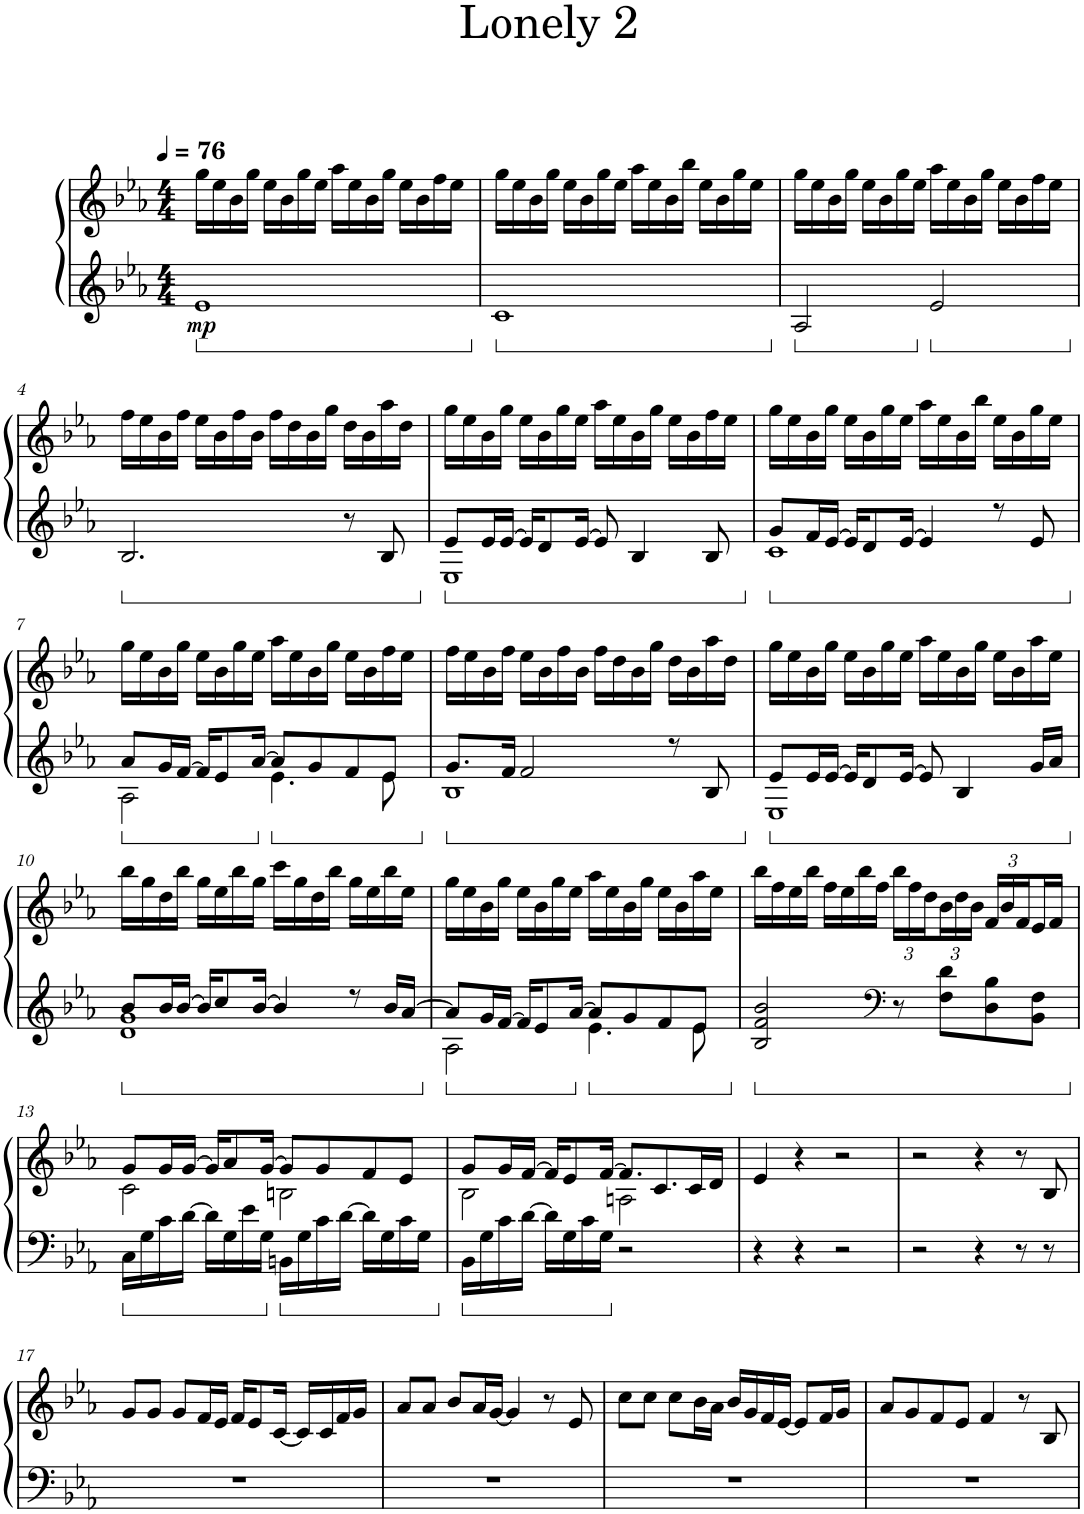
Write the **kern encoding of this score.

**kern	**kern	**dynam
*part1	*part1	*part1
*staff2	*staff1	*staff1/2
*I"Accompaniment	*	*
*I'Acc.	*	*
*clefG2	*clefG2	*
*k[b-e-a-]	*k[b-e-a-]	*
*M4/4	*M4/4	*
*MM76	*MM76	*
=1	=1	=1
!	!	!LO:DY:b=2
1e-	16gg\LL	mp
.	16ee-\	.
.	16b-\	.
.	16gg\JJ	.
.	16ee-\LL	.
.	16b-\	.
.	16gg\	.
.	16ee-\JJ	.
.	16aa-\LL	.
.	16ee-\	.
.	16b-\	.
.	16gg\JJ	.
.	16ee-\LL	.
.	16b-\	.
.	16ff\	.
.	16ee-\JJ	.
=2	=2	=2
1c	16gg\LL	.
.	16ee-\	.
.	16b-\	.
.	16gg\JJ	.
.	16ee-\LL	.
.	16b-\	.
.	16gg\	.
.	16ee-\JJ	.
.	16aa-\LL	.
.	16ee-\	.
.	16b-\	.
.	16bb-\JJ	.
.	16ee-\LL	.
.	16b-\	.
.	16gg\	.
.	16ee-\JJ	.
=3	=3	=3
2A-/	16gg\LL	.
.	16ee-\	.
.	16b-\	.
.	16gg\JJ	.
.	16ee-\LL	.
.	16b-\	.
.	16gg\	.
.	16ee-\JJ	.
2e-/	16aa-\LL	.
.	16ee-\	.
.	16b-\	.
.	16gg\JJ	.
.	16ee-\LL	.
.	16b-\	.
.	16ff\	.
.	16ee-\JJ	.
!!LO:LB:g=z
=4	=4	=4
2.B-/	16ff\LL	.
.	16ee-\	.
.	16b-\	.
.	16ff\JJ	.
.	16ee-\LL	.
.	16b-\	.
.	16ff\	.
.	16b-\JJ	.
.	16ff\LL	.
.	16dd\	.
.	16b-\	.
.	16gg\JJ	.
8r	16dd\LL	.
.	16b-\	.
8B-/	16aa-\	.
.	16dd\JJ	.
=5	=5	=5
*^	*	*
8e-/L	1E-	16gg\LL	.
.	.	16ee-\	.
16e-/L	.	16b-\	.
[16e-/JJ	.	16gg\JJ	.
16e-/KL]	.	16ee-\LL	.
8d/	.	16b-\	.
.	.	16gg\	.
[16e-/Jk	.	16ee-\JJ	.
8e-/]	.	16aa-\LL	.
.	.	16ee-\	.
4B-/	.	16b-\	.
.	.	16gg\JJ	.
.	.	16ee-\LL	.
.	.	16b-\	.
8B-/	.	16ff\	.
.	.	16ee-\JJ	.
=6	=6	=6	=6
8g/L	1c	16gg\LL	.
.	.	16ee-\	.
16f/L	.	16b-\	.
[16e-/JJ	.	16gg\JJ	.
16e-/KL]	.	16ee-\LL	.
8d/	.	16b-\	.
.	.	16gg\	.
[16e-/Jk	.	16ee-\JJ	.
4e-/]	.	16aa-\LL	.
.	.	16ee-\	.
.	.	16b-\	.
.	.	16bb-\JJ	.
8r	.	16ee-\LL	.
.	.	16b-\	.
8e-/	.	16gg\	.
.	.	16ee-\JJ	.
!!LO:LB:g=z
=7	=7	=7	=7
8a-/L	2A-\	16gg\LL	.
.	.	16ee-\	.
16g/L	.	16b-\	.
[16f/JJ	.	16gg\JJ	.
16f/KL]	.	16ee-\LL	.
8e-/	.	16b-\	.
.	.	16gg\	.
[16a-/Jk	.	16ee-\JJ	.
8a-/L]	4.e-\	16aa-\LL	.
.	.	16ee-\	.
8g/	.	16b-\	.
.	.	16gg\JJ	.
8f/	.	16ee-\LL	.
.	.	16b-\	.
8e-/J	8e-\	16ff\	.
.	.	16ee-\JJ	.
=8	=8	=8	=8
8.g/L	1B-	16ff\LL	.
.	.	16ee-\	.
.	.	16b-\	.
16f/Jk	.	16ff\JJ	.
2f/	.	16ee-\LL	.
.	.	16b-\	.
.	.	16ff\	.
.	.	16b-\JJ	.
.	.	16ff\LL	.
.	.	16dd\	.
.	.	16b-\	.
.	.	16gg\JJ	.
8r	.	16dd\LL	.
.	.	16b-\	.
8B-/	.	16aa-\	.
.	.	16dd\JJ	.
=9	=9	=9	=9
8e-/L	1E-	16gg\LL	.
.	.	16ee-\	.
16e-/L	.	16b-\	.
[16e-/JJ	.	16gg\JJ	.
16e-/KL]	.	16ee-\LL	.
8d/	.	16b-\	.
.	.	16gg\	.
[16e-/Jk	.	16ee-\JJ	.
8e-/]	.	16aa-\LL	.
.	.	16ee-\	.
4B-/	.	16b-\	.
.	.	16gg\JJ	.
.	.	16ee-\LL	.
.	.	16b-\	.
16g/LL	.	16aa-\	.
16a-/JJ	.	16ee-\JJ	.
!!LO:LB:g=z
=10	=10	=10	=10
8b-/L	1d 1g	16bb-\LL	.
.	.	16gg\	.
16b-/L	.	16dd\	.
[16b-/JJ	.	16bb-\JJ	.
16b-/KL]	.	16gg\LL	.
8cc/	.	16ee-\	.
.	.	16bb-\	.
[16b-/Jk	.	16gg\JJ	.
4b-/]	.	16ccc\LL	.
.	.	16gg\	.
.	.	16dd\	.
.	.	16bb-\JJ	.
8r	.	16gg\LL	.
.	.	16ee-\	.
16b-/LL	.	16bb-\	.
[16a-/JJ	.	16ee-\JJ	.
=11	=11	=11	=11
8a-/L]	2A-\	16gg\LL	.
.	.	16ee-\	.
16g/L	.	16b-\	.
[16f/JJ	.	16gg\JJ	.
16f/KL]	.	16ee-\LL	.
8e-/	.	16b-\	.
.	.	16gg\	.
[16a-/Jk	.	16ee-\JJ	.
8a-/L]	4.e-\	16aa-\LL	.
.	.	16ee-\	.
8g/	.	16b-\	.
.	.	16gg\JJ	.
8f/	.	16ee-\LL	.
.	.	16b-\	.
8e-/J	8e-\	16aa-\	.
.	.	16ee-\JJ	.
*v	*v	*	*
=12	=12	=12
2B-/ 2f/ 2b-/	16bb-\LL	.
.	16ff\	.
.	16ee-\	.
.	16bb-\JJ	.
.	16ff\LL	.
.	16ee-\	.
.	16bb-\	.
.	16ff\JJ	.
*clefF4	*	*
*	*Xbrackettup	*
8r	24bb-\LL	.
.	24ff\	.
.	24dd\	.
8F\ 8d\L	24b-\	.
.	24dd\	.
.	24b-\JJ	.
8D\ 8B-\	24f/LL	.
.	24b-/	.
.	24f/	.
8BB-\ 8F\J	16e-/	.
.	16f/JJ	.
!!LO:LB:g=z
=13	=13	=13
*	*^	*
16C\LL	8g/L	2c\	.
16G\	.	.	.
16c\	16g/L	.	.
[16d\JJ	[16g/JJ	.	.
16d\LL]	16g/KL]	.	.
16G\	8a-/	.	.
16e-\	.	.	.
16G\JJ	[16g/Jk	.	.
16BBn\LL	8g/L]	2Bn\	.
16G\	.	.	.
16c\	8g/	.	.
[16d\JJ	.	.	.
16d\LL]	8f/	.	.
16G\	.	.	.
16c\	8e-/J	.	.
16G\JJ	.	.	.
=14	=14	=14	=14
16BB-\LL	8g/L	2B-\	.
16G\	.	.	.
16c\	16g/L	.	.
[16d\JJ	[16f/JJ	.	.
16d\LL]	16f/KL]	.	.
16G\	8e-/	.	.
16c\	.	.	.
16G\JJ	[16f/Jk	.	.
2r	8.f/L]	2An\	.
.	8.c/	.	.
.	16c/L	.	.
.	16d/JJ	.	.
*	*v	*v	*
=15	=15	=15
4r	4e-/	.
4r	4r	.
2r	2r	.
=16	=16	=16
2r	2r	.
4r	4r	.
8r	8r	.
8r	8B-/	.
!!LO:LB:g=z
=17	=17	=17
1r	8g/L	.
.	8g/J	.
.	8g/L	.
.	16f/L	.
.	16e-/JJ	.
.	16f/KL	.
.	8e-/	.
.	[16c/Jk	.
.	16c/LL]	.
.	16c/	.
.	16f/	.
.	16g/JJ	.
=18	=18	=18
1r	8a-/L	.
.	8a-/J	.
.	8b-/L	.
.	16a-/L	.
.	[16g/JJ	.
.	4g/]	.
.	8r	.
.	8e-/	.
=19	=19	=19
1r	8cc\L	.
.	8cc\J	.
.	8cc\L	.
.	16b-\L	.
.	16a-\JJ	.
.	16b-/LL	.
.	16g/	.
.	16f/	.
.	[16e-/JJ	.
.	8e-/L]	.
.	16f/L	.
.	16g/JJ	.
=20	=20	=20
1r	8a-/L	.
.	8g/	.
.	8f/	.
.	8e-/J	.
.	4f/	.
.	8r	.
.	8B-/	.
=	=	=
*-	*-	*-
